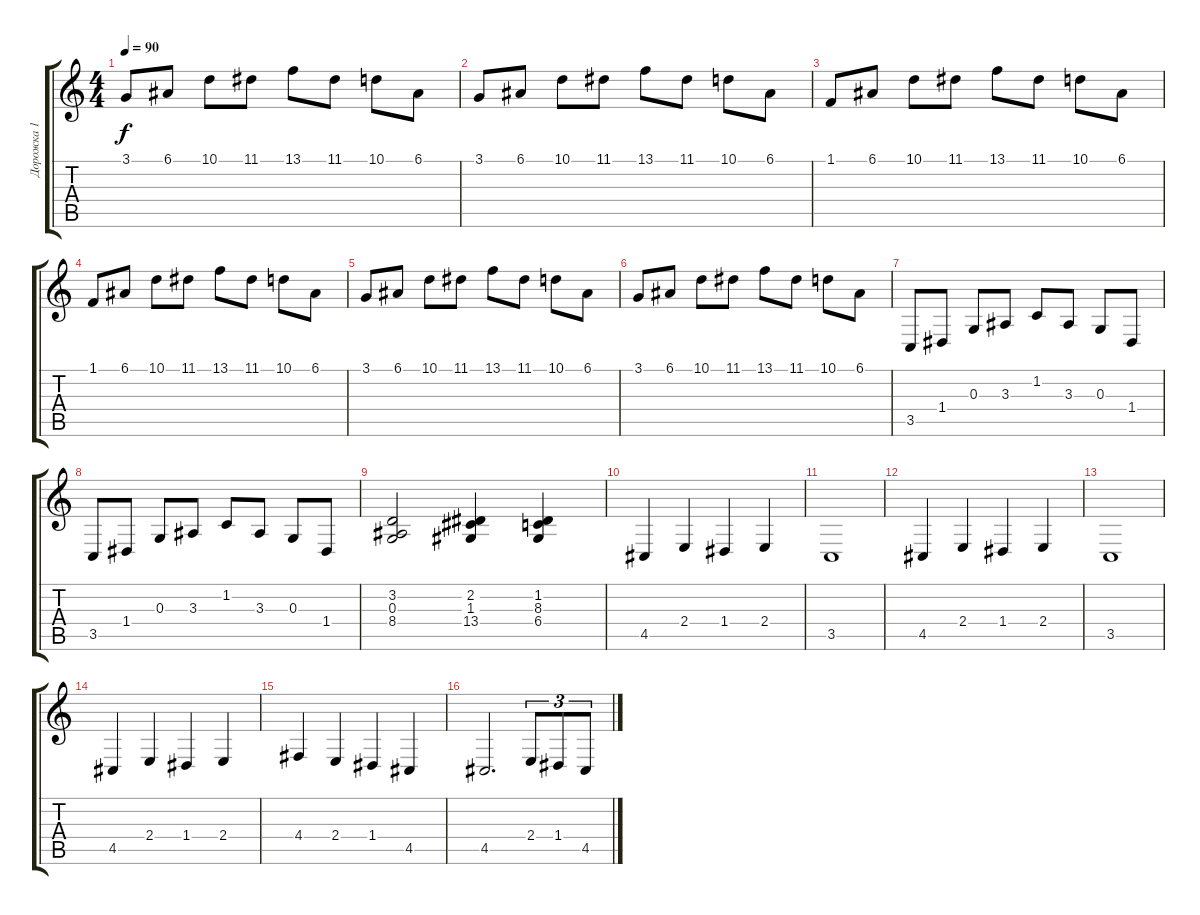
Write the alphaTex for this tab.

\track ("Дорожка 1" "Дорожка 1") {instrument brightacousticpiano}
\staff {score tabs}
\tuning (E4 B3 G3 D3 A2 E2) {hide}
\ts (4 4)
\tempo 90
\clef g2
\ks c
3.1.8{dy f} 6.1.8 10.1.8 11.1.8 13.1.8 11.1.8 10.1.8 6.1.8 |
3.1.8 6.1.8 10.1.8 11.1.8 13.1.8 11.1.8 10.1.8 6.1.8 |
1.1.8 6.1.8 10.1.8 11.1.8 13.1.8 11.1.8 10.1.8 6.1.8 |
1.1.8 6.1.8 10.1.8 11.1.8 13.1.8 11.1.8 10.1.8 6.1.8 |
3.1.8 6.1.8 10.1.8 11.1.8 13.1.8 11.1.8 10.1.8 6.1.8 |
3.1.8 6.1.8 10.1.8 11.1.8 13.1.8 11.1.8 10.1.8 6.1.8 |
3.5.8 1.4.8 0.3.8 3.3.8 1.2.8 3.3.8 0.3.8 1.4.8 |
3.5.8 1.4.8 0.3.8 3.3.8 1.2.8 3.3.8 0.3.8 1.4.8 |
(3.2 0.3 8.4).2 (2.2 1.3 13.4).4 (1.2 8.3 6.4).4 |
4.5.4 2.4.4 1.4.4 2.4.4 |
3.5.1 |
4.5.4 2.4.4 1.4.4 2.4.4 |
3.5.1 |
4.5.4 2.4.4 1.4.4 2.4.4 |
4.4.4 2.4.4 1.4.4 4.5.4 |
4.5.2{d} 2.4.8{tu (3 2)} 1.4.8{tu (3 2)} 4.5.8{tu (3 2)}
